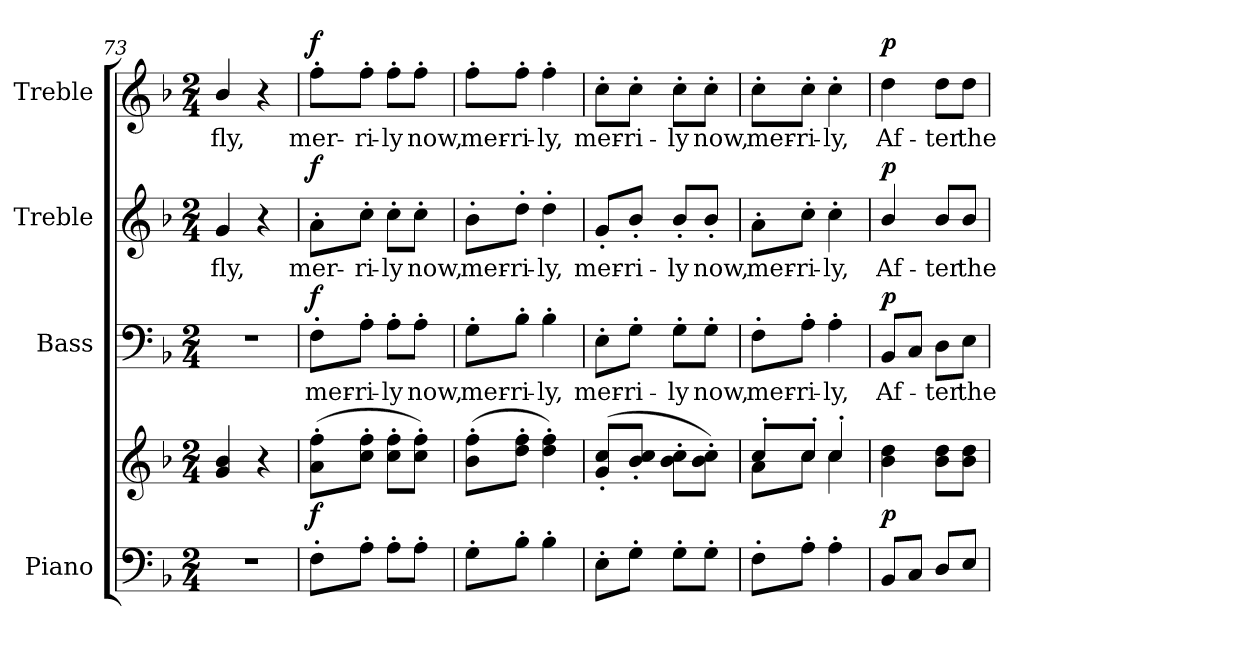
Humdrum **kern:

**kern	**kern	**dynam	**kern	**text	**dynam	**kern	**text	**dynam	**kern	**text	**dynam
*part4	*part4	*part4	*part3	*part3	*part3	*part2	*part2	*part2	*part1	*part1	*part1
*staff5	*staff4	*staff4/5	*staff3	*staff3	*staff3	*staff2	*staff2	*staff2	*staff1	*staff1	*staff1
*I"Piano	*	*	*I"Bass	*	*	*I"Treble	*	*	*I"Treble	*	*
*I'Pno.	*	*	*I'B.	*	*	*	*	*	*	*	*
*clefF4	*clefG2	*	*clefF4	*	*	*clefG2	*	*	*clefG2	*	*
*k[b-]	*k[b-]	*	*k[b-]	*	*	*k[b-]	*	*	*k[b-]	*	*
*F:	*F:	*	*F:	*	*	*F:	*	*	*F:	*	*
*M2/4	*M2/4	*	*M2/4	*	*	*M2/4	*	*	*M2/4	*	*
=73	=73	=73	=73	=73	=73	=73	=73	=73	=73	=73	=73
!LO:N:vis=1	!	!	!LO:N:vis=1	!	!	!	!	!	!	!	!
!	!	!	!	!	!	!	!LO:LY:b:color=#000000	!	!	!	!
!	!	!	!	!	!	!	!	!	!	!LO:LY:b:color=#000000	!
2r	4gi/ 4b-i	.	2r	.	.	4gi/	fly,	.	4b-i/	fly,	.
.	4r	.	.	.	.	4r	.	.	4r	.	.
=74	=74	=74	=74	=74	=74	=74	=74	=74	=74	=74	=74
!	!	!	!	!LO:LY:b:color=#000000	!	!	!	!	!	!	!
!	!	!	!	!	!	!	!LO:LY:b:color=#000000	!	!	!	!
!	!	!	!	!	!	!	!	!	!	!LO:LY:b:color=#000000	!
8F'i\L	(8ai'\ 8ffi'\L	f	8F'i\L	mer-	f	8a'i\L	mer-	f	8ff'i\L	mer-	f
!	!	!	!	!LO:LY:b:color=#000000	!	!	!	!	!	!	!
!	!	!	!	!	!	!	!LO:LY:b:color=#000000	!	!	!	!
!	!	!	!	!	!	!	!	!	!	!LO:LY:b:color=#000000	!
8A'i\J	8cci'\ 8ffi'\J	.	8A'i\J	-ri-	.	8cc'i\J	-ri-	.	8ff'i\J	-ri-	.
!	!	!	!	!LO:LY:b:color=#000000	!	!	!	!	!	!	!
!	!	!	!	!	!	!	!LO:LY:b:color=#000000	!	!	!	!
!	!	!	!	!	!	!	!	!	!	!LO:LY:b:color=#000000	!
8A'i\L	8cci'\ 8ffi'\L	.	8A'i\L	-ly	.	8cc'i\L	-ly	.	8ff'i\L	-ly	.
!	!	!	!	!LO:LY:b:color=#000000	!	!	!	!	!	!	!
!	!	!	!	!	!	!	!LO:LY:b:color=#000000	!	!	!	!
!	!	!	!	!	!	!	!	!	!	!LO:LY:b:color=#000000	!
8A'i\J	8cci'\ 8ffi'\J)	.	8A'i\J	now,	.	8cc'i\J	now,	.	8ff'i\J	now,	.
=75	=75	=75	=75	=75	=75	=75	=75	=75	=75	=75	=75
!	!	!	!	!LO:LY:b:color=#000000	!	!	!	!	!	!	!
!	!	!	!	!	!	!	!LO:LY:b:color=#000000	!	!	!	!
!	!	!	!	!	!	!	!	!	!	!LO:LY:b:color=#000000	!
8G'i\L	(8b-i'\ 8ffi'\L	.	8G'i\L	mer-	.	8b-'i\L	mer-	.	8ff'i\L	mer-	.
!	!	!	!	!LO:LY:b:color=#000000	!	!	!	!	!	!	!
!	!	!	!	!	!	!	!LO:LY:b:color=#000000	!	!	!	!
!	!	!	!	!	!	!	!	!	!	!LO:LY:b:color=#000000	!
8B-'i\J	8ddi'\ 8ffi'\J	.	8B-'i\J	-ri-	.	8dd'i\J	-ri-	.	8ff'i\J	-ri-	.
!	!	!	!	!LO:LY:b:color=#000000	!	!	!	!	!	!	!
!	!	!	!	!	!	!	!LO:LY:b:color=#000000	!	!	!	!
!	!	!	!	!	!	!	!	!	!	!LO:LY:b:color=#000000	!
4B-'i\	4ddi\' 4ffi')	.	4B-'i\	-ly,	.	4dd'i\	-ly,	.	4ff'i\	-ly,	.
!!LO:PB:g=z
=76	=76	=76	=76	=76	=76	=76	=76	=76	=76	=76	=76
!	!	!	!	!LO:LY:b:color=#000000	!	!	!	!	!	!	!
!	!	!	!	!	!	!	!LO:LY:b:color=#000000	!	!	!	!
!	!	!	!	!	!	!	!	!	!	!LO:LY:b:color=#000000	!
8E'i\L	(8gi'/ 8cci'/L	.	8E'i\L	mer-	.	8g'i/L	mer-	.	8cc'i\L	mer-	.
!	!	!	!	!LO:LY:b:color=#000000	!	!	!	!	!	!	!
!	!	!	!	!	!	!	!LO:LY:b:color=#000000	!	!	!	!
!	!	!	!	!	!	!	!	!	!	!LO:LY:b:color=#000000	!
8G'i\J	8b-i'/ 8cci'/J	.	8G'i\J	-ri-	.	8b-'i/J	-ri-	.	8cc'i\J	-ri-	.
!	!	!	!	!LO:LY:b:color=#000000	!	!	!	!	!	!	!
!	!	!	!	!	!	!	!LO:LY:b:color=#000000	!	!	!	!
!	!	!	!	!	!	!	!	!	!	!LO:LY:b:color=#000000	!
8G'i\L	8b-i'\ 8cci'\L	.	8G'i\L	-ly	.	8b-'i/L	-ly	.	8cc'i\L	-ly	.
!	!	!	!	!LO:LY:b:color=#000000	!	!	!	!	!	!	!
!	!	!	!	!	!	!	!LO:LY:b:color=#000000	!	!	!	!
!	!	!	!	!	!	!	!	!	!	!LO:LY:b:color=#000000	!
8G'i\J	8b-i'\ 8cci'\J)	.	8G'i\J	now,	.	8b-'i/J	now,	.	8cc'i\J	now,	.
=77	=77	=77	=77	=77	=77	=77	=77	=77	=77	=77	=77
*	*^	*	*	*	*	*	*	*	*	*	*
!	!	!	!	!	!LO:LY:b:color=#000000	!	!	!	!	!	!	!
!	!	!	!	!	!	!	!	!LO:LY:b:color=#000000	!	!	!	!
!	!	!	!	!	!	!	!	!	!	!	!LO:LY:b:color=#000000	!
8F'i\L	8cc'i/L	8ai\L	.	8F'i\L	mer-	.	8a'i\L	mer-	.	8cc'i\L	mer-	.
!	!	!	!	!	!LO:LY:b:color=#000000	!	!	!	!	!	!	!
!	!	!	!	!	!	!	!	!LO:LY:b:color=#000000	!	!	!	!
!	!	!	!	!	!	!	!	!	!	!	!LO:LY:b:color=#000000	!
8A'i\J	8cc'i/J	8cci\J	.	8A'i\J	-ri-	.	8cc'i\J	-ri-	.	8cc'i\J	-ri-	.
!	!	!	!	!	!LO:LY:b:color=#000000	!	!	!	!	!	!	!
!	!	!	!	!	!	!	!	!LO:LY:b:color=#000000	!	!	!	!
!	!	!	!	!	!	!	!	!	!	!	!LO:LY:b:color=#000000	!
4A'i\	4cc'i/	4cci\	.	4A'i\	-ly,	.	4cc'i\	-ly,	.	4cc'i\	-ly,	.
*	*v	*v	*	*	*	*	*	*	*	*	*	*
=78	=78	=78	=78	=78	=78	=78	=78	=78	=78	=78	=78
*	*^	*	*	*	*	*	*	*	*	*	*
!	!	!	!	!	!LO:LY:b:color=#000000	!	!	!	!	!	!	!
*	*v	*v	*	*	*	*	*	*	*	*	*	*
*	*^	*	*	*	*	*	*	*	*	*	*
!	!	!	!	!	!	!	!	!LO:LY:b:color=#000000	!	!	!	!
*	*v	*v	*	*	*	*	*	*	*	*	*	*
*	*^	*	*	*	*	*	*	*	*	*	*
!	!	!	!	!	!	!	!	!	!	!	!LO:LY:b:color=#000000	!
*	*v	*v	*	*	*	*	*	*	*	*	*	*
8BB-i/L	4b-i\ 4ddi	p	8BB-i/L	Af-	p	4b-i/	Af-	p	4ddi\	Af-	p
8Ci/J	.	.	8Ci/J	.	.	.	.	.	.	.	.
!	!	!	!	!LO:LY:b:color=#000000	!	!	!	!	!	!	!
!	!	!	!	!	!	!	!LO:LY:b:color=#000000	!	!	!	!
!	!	!	!	!	!	!	!	!	!	!LO:LY:b:color=#000000	!
8Di/L	8b-i\ 8ddi\L	.	8Di\L	-ter	.	8b-i/L	-ter	.	8ddi\L	-ter	.
!	!	!	!	!LO:LY:b:color=#000000	!	!	!	!	!	!	!
!	!	!	!	!	!	!	!LO:LY:b:color=#000000	!	!	!	!
!	!	!	!	!	!	!	!	!	!	!LO:LY:b:color=#000000	!
8Ei/J	8b-i\ 8ddi\J	.	8Ei\J	the	.	8b-i/J	the	.	8ddi\J	the	.
=	=	=	=	=	=	=	=	=	=	=	=
*-	*-	*-	*-	*-	*-	*-	*-	*-	*-	*-	*-
